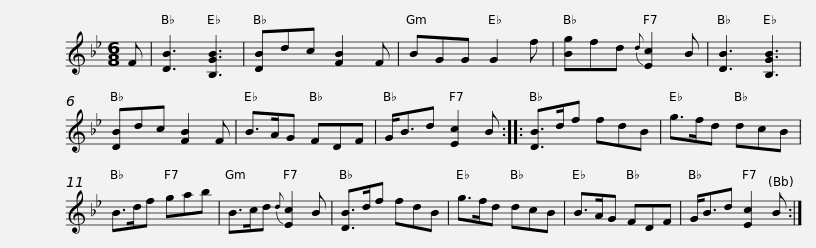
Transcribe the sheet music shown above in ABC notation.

X:1
L:1/8
M:6/8
I:linebreak $
K:Bb
V:1 treble
V:1
 F | [DB]3 [B,GB]3 | [DB]dc [FB]2 F | BGG G2 f | [Bg]fd{d} [Ec]2 B | %5
 [DB]3 [B,GB]3 | [DB]dc [FB]2 F | B>AG FDF |$ G<Bd [Ec]2 B :: [DB]>df fdB | %10
 g>fd dcB | B>df gab | B>cd{d} [Ec]2 B | [DB]>df fdB |$ g>fd dcB | %15
 B>AG FDF | G<Bd [Ec]2 B :| %17
